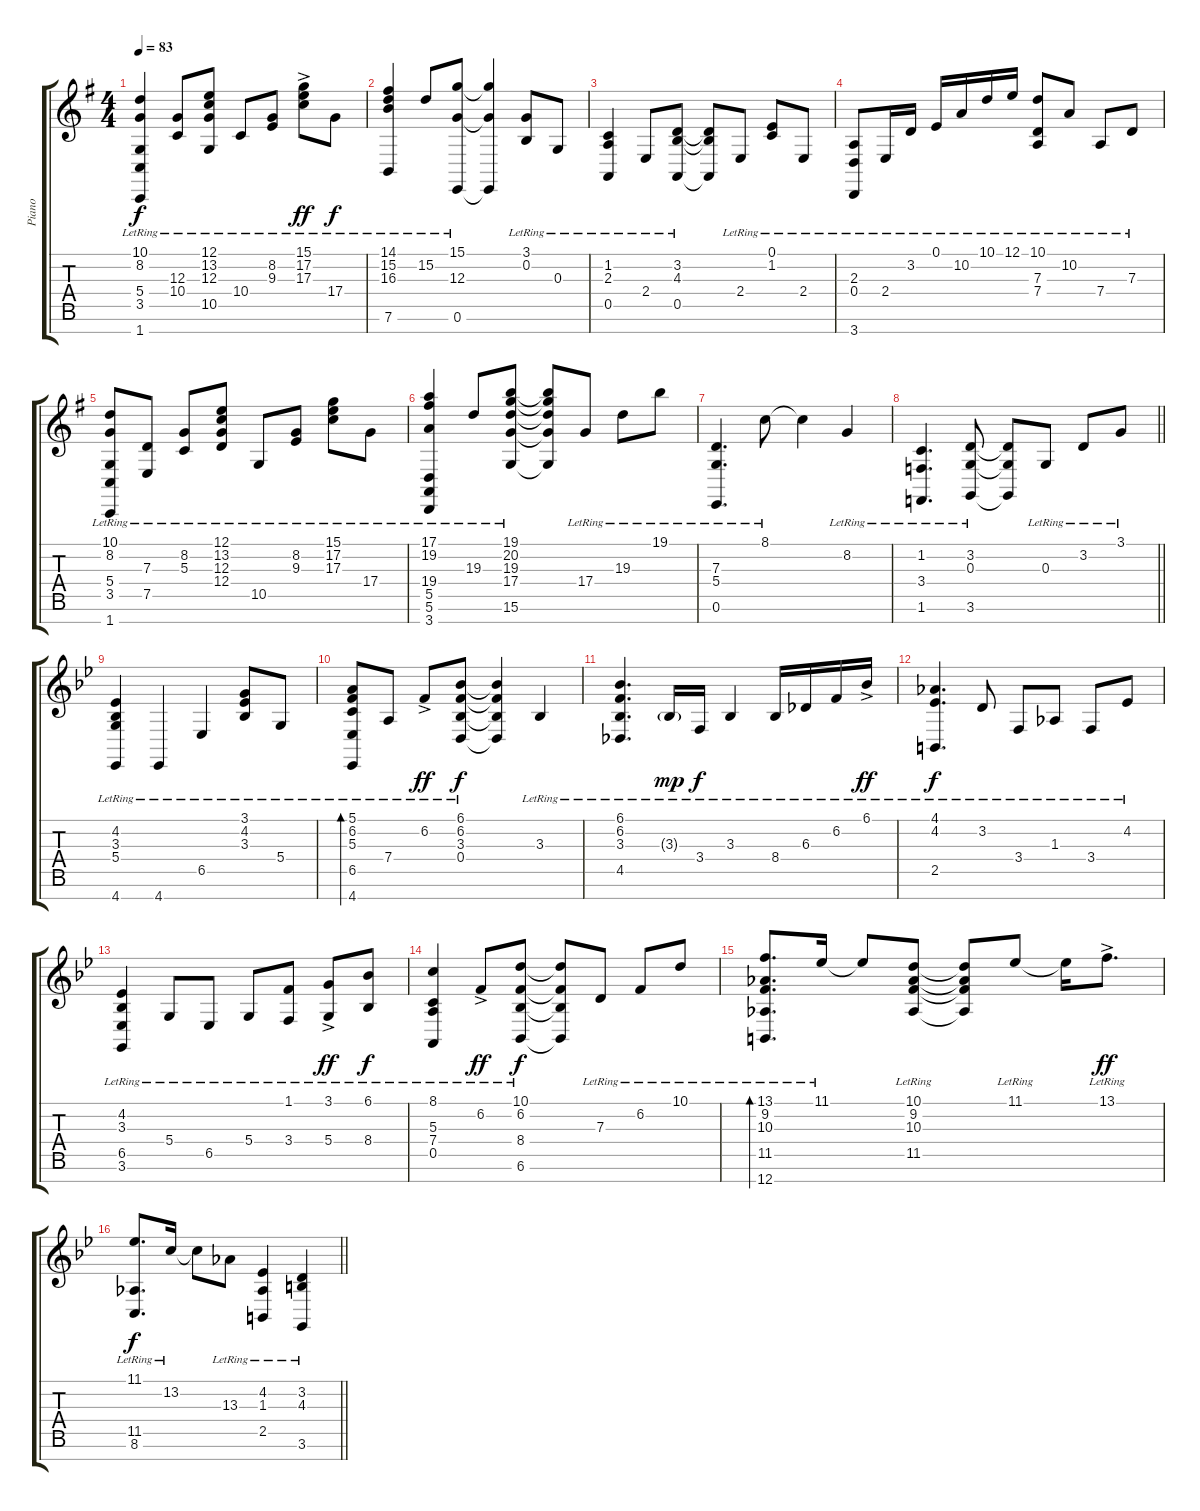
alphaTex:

\track ("Piano" "Piano") {instrument acousticgrandpiano}
\staff {score tabs}
\tuning (E4 B3 G3 D3 A2 E2 B1) {hide}
\ts (4 4)
\tempo 83
\clef g2
\ks g
(10.1{lr} 8.2{lr} 5.4{lr} 3.5{lr} 1.7{lr}).4{dy f} (12.3{lr} 10.4{lr}).8 (12.1{lr} 13.2{lr} 12.3{lr} 10.5{lr}).8 10.4{lr}.8 (8.2{lr} 9.3{lr}).8 (15.1{ac lr} 17.2{ac lr} 17.3{ac lr}).8{dy ff} 17.4{lr}.8{dy f} |
(14.1{lr} 15.2{lr} 16.3{lr} 7.6{lr}).4 15.2{lr}.8 (15.1{lr} 12.3{lr} 0.6{lr}).8 (15.1{t} 12.3{t} 0.6{t}).4 (3.1{lr} 0.2{lr}).8 0.3{lr}.8 |
(1.2{lr} 2.3{lr} 0.5{lr}).4 2.4{lr}.8 (3.2{lr} 4.3{lr} 0.5{lr}).8 (3.2{t} 4.3{t} 0.5{t}).8 2.4{lr}.8 (0.1{lr} 1.2{lr}).8 2.4{lr}.8 |
(2.3{lr} 0.4{lr} 3.7{lr}).8 2.4{lr}.16 3.2{lr}.16 0.1{lr}.16 10.2{lr}.16 10.1{lr}.16 12.1{lr}.16 (10.1{lr} 7.3{lr} 7.4{lr}).8 10.2{lr}.8 7.4{lr}.8 7.3{lr}.8 |
(10.1{lr} 8.2{lr} 5.4{lr} 3.5{lr} 1.7{lr}).8 (7.3{lr} 7.5{lr}).8 (8.2{lr} 5.3{lr}).8 (12.1{lr} 13.2{lr} 12.3{lr} 12.4{lr}).8 10.5{lr}.8 (8.2{lr} 9.3{lr}).8 (15.1{lr} 17.2{lr} 17.3{lr}).8 17.4{lr}.8 |
(17.1{lr} 19.2{lr} 19.4{lr} 5.5{lr} 5.6{lr} 3.7{lr}).4 19.3{lr}.8 (19.1{lr} 20.2{lr} 19.3{lr} 17.4{lr} 15.6{lr}).8 (19.1{t} 20.2{t} 19.3{t} 17.4{t} 15.6{t}).8 17.4{lr}.8 19.3{lr}.8 19.1{lr}.8 |
(7.3{lr} 5.4{lr} 0.6{lr}).4{d} 8.1{lr}.8 8.1{t}.4 8.2{lr}.4 |
\barLineRight lightlight
(1.2{lr} 3.4{lr} 1.6{lr}).4{d} (3.2{lr} 0.3{lr} 3.6{lr}).8 (3.2{t} 0.3{t} 3.6{t}).8 0.3{lr}.8 3.2{lr}.8 3.1{lr}.8 |
\ks bb
(4.2{lr} 3.3{lr} 5.4{lr} 4.7{lr}).4 4.7{lr}.4 6.5{lr}.4 (3.1{lr} 4.2{lr} 3.3{lr}).8 5.4{lr}.8 |
(5.1{lr} 6.2{lr} 5.3{lr} 6.5{lr} 4.7{lr}).8{bd 30} 7.4{lr}.8 6.2{ac lr}.8{dy ff} (6.1{lr} 6.2{lr} 3.3{lr} 0.4{lr}).8{dy f} (6.1{t} 6.2{t} 3.3{t} 0.4{t}).4 3.3{lr}.4 |
(6.1{lr} 6.2{lr} 3.3{lr} 4.5{lr}).4{d} 3.3{g lr}.16{dy mp} 3.4{lr}.16{dy f} 3.3{lr}.4 8.4{lr}.16 6.3{lr}.16 6.2{lr}.16 6.1{ac lr}.16{dy ff} |
(4.1{lr} 4.2{lr} 2.5{lr}).4{d dy f} 3.2{lr}.8 3.4{lr}.8 1.3{lr}.8 3.4{lr}.8 4.2{lr}.8 |
(4.2{lr} 3.3{lr} 6.5{lr} 3.6{lr}).4 5.4{lr}.8 6.5{lr}.8 5.4{lr}.8 (1.1{lr} 3.4{lr}).8 (3.1{ac lr} 5.4{ac lr}).8{dy ff} (6.1{lr} 8.4{lr}).8{dy f} |
(8.1{lr} 5.3{lr} 7.4{lr} 0.5{lr}).4 6.2{ac lr}.8{dy ff} (10.1{lr} 6.2{lr} 8.4{lr} 6.6{lr}).8{dy f} (10.1{t} 6.2{t} 8.4{t} 6.6{t}).8 7.3{lr}.8 6.2{lr}.8 10.1{lr}.8 |
(13.1{lr} 9.2{lr} 10.3{lr} 11.5{lr} 12.7{lr}).8{d bd 30} 11.1{lr}.16 11.1{t}.8 (10.1{lr} 9.2{lr} 10.3{lr} 11.5{lr}).8 (10.1{t} 9.2{t} 10.3{t} 11.5{t}).8 11.1{lr}.8 11.1{t}.16 13.1{ac lr}.8{d dy ff} |
\barLineRight lightlight
(11.1{lr} 11.5{lr} 8.6{lr}).8{d dy f} 13.2{lr}.16 13.2{t}.8 13.3{lr}.8 (4.2{lr} 1.3{lr} 2.5{lr}).4 (3.2{lr} 4.3{lr} 3.6{lr}).4
